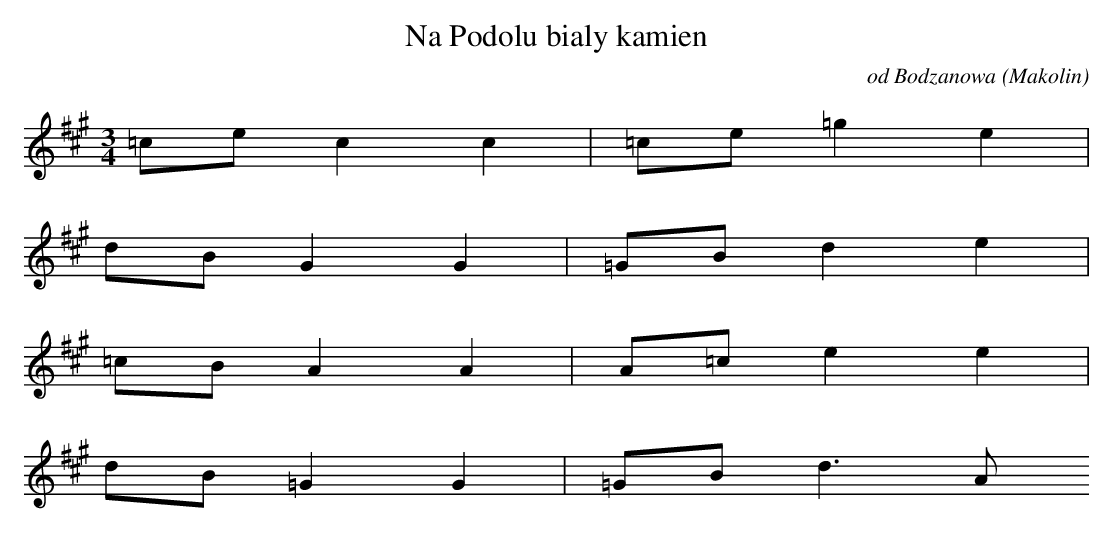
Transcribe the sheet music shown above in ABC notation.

X:1
T: Na Podolu bialy kamien
O: od Bodzanowa (Makolin)
M: 3/4
L: 1/8
K: A
=cec2c2 | =ce=g2e2 |
dBG2G2 | =GBd2e2 |
=cBA2A2 | A=ce2e2 |
dB=G2G2 | =GBd3A
